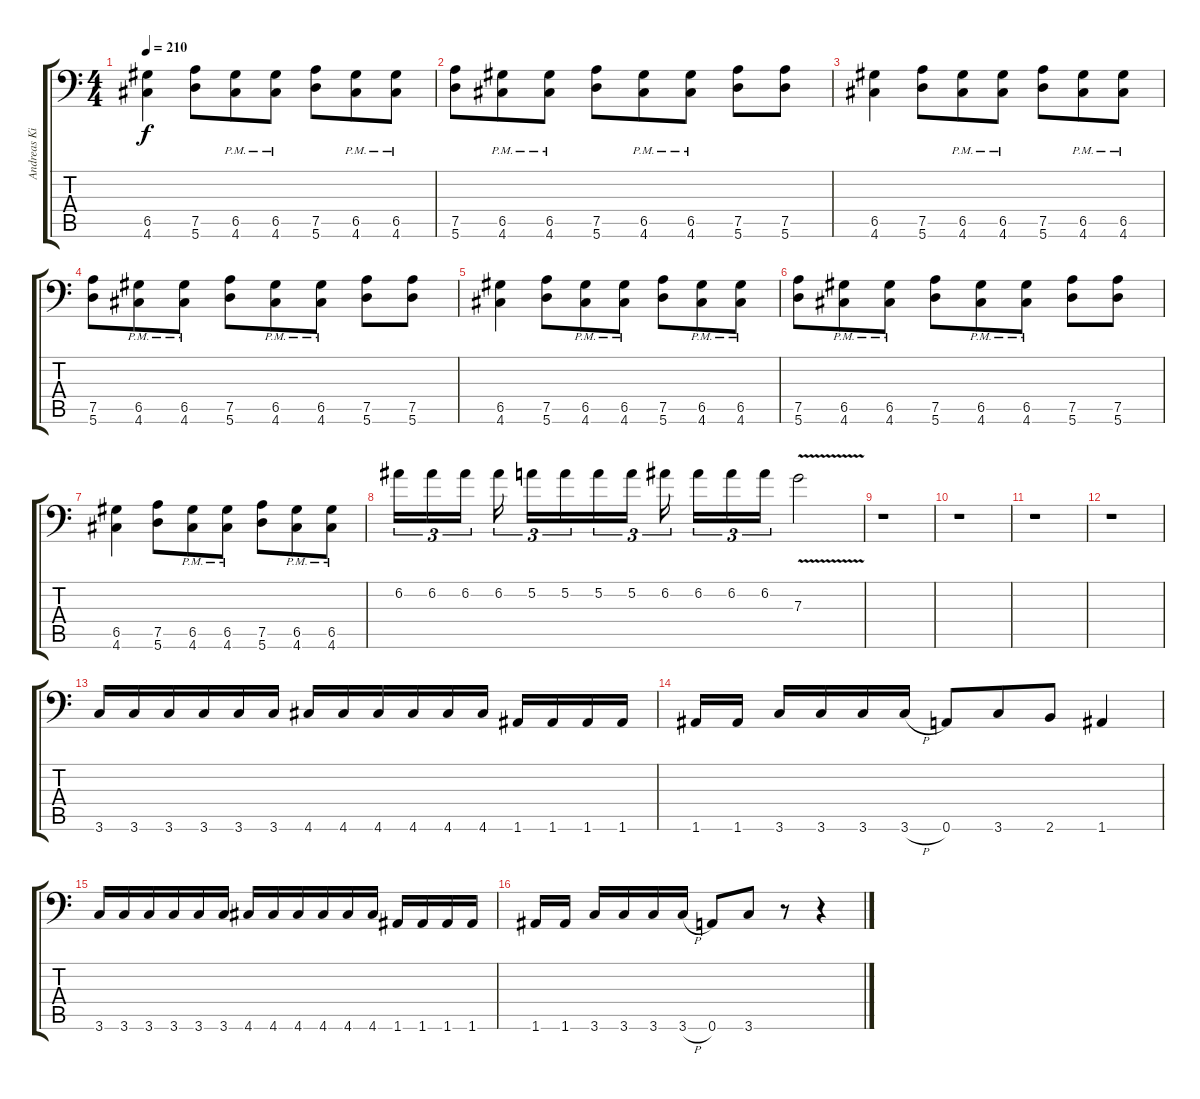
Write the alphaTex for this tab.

\track ("Andreas Kisser" "Andreas Ki") {instrument distortionguitar}
\staff {score tabs}
\tuning (A3 E3 C3 G2 D2 A1) {hide}
\ts (4 4)
\tempo 210
\clef f4
\ks c
(6.5 4.6).4{dy f} (7.5 5.6).8 (6.5{pm} 4.6{pm}).8{beam merge} (6.5{pm} 4.6{pm}).8{beam split} (7.5 5.6).8{beam merge} (6.5{pm} 4.6{pm}).8 (6.5{pm} 4.6{pm}).8 |
(7.5 5.6).8 (6.5{pm} 4.6{pm}).8{beam merge} (6.5{pm} 4.6{pm}).8{beam split} (7.5 5.6).8{beam merge} (6.5{pm} 4.6{pm}).8 (6.5{pm} 4.6{pm}).8{beam split} (7.5 5.6).8 (7.5 5.6).8 |
(6.5 4.6).4 (7.5 5.6).8 (6.5{pm} 4.6{pm}).8{beam merge} (6.5{pm} 4.6{pm}).8{beam split} (7.5 5.6).8{beam merge} (6.5{pm} 4.6{pm}).8 (6.5{pm} 4.6{pm}).8 |
(7.5 5.6).8 (6.5{pm} 4.6{pm}).8{beam merge} (6.5{pm} 4.6{pm}).8{beam split} (7.5 5.6).8{beam merge} (6.5{pm} 4.6{pm}).8 (6.5{pm} 4.6{pm}).8{beam split} (7.5 5.6).8 (7.5 5.6).8 |
(6.5 4.6).4 (7.5 5.6).8 (6.5{pm} 4.6{pm}).8{beam merge} (6.5{pm} 4.6{pm}).8{beam split} (7.5 5.6).8{beam merge} (6.5{pm} 4.6{pm}).8 (6.5{pm} 4.6{pm}).8 |
(7.5 5.6).8 (6.5{pm} 4.6{pm}).8{beam merge} (6.5{pm} 4.6{pm}).8{beam split} (7.5 5.6).8{beam merge} (6.5{pm} 4.6{pm}).8 (6.5{pm} 4.6{pm}).8{beam split} (7.5 5.6).8 (7.5 5.6).8 |
(6.5 4.6).4 (7.5 5.6).8 (6.5{pm} 4.6{pm}).8{beam merge} (6.5{pm} 4.6{pm}).8{beam split} (7.5 5.6).8{beam merge} (6.5{pm} 4.6{pm}).8 (6.5{pm} 4.6{pm}).8 |
6.2.16{tu (3 2)} 6.2.16{tu (3 2)} 6.2.16{tu (3 2)} 6.2.16{tu (3 2) beam split} 5.2.16{tu (3 2)} 5.2.16{tu (3 2) beam merge} 5.2.16{tu (3 2)} 5.2.16{tu (3 2) beam split} 6.2.16{tu (3 2)} 6.2.16{tu (3 2)} 6.2.16{tu (3 2)} 6.2.16{tu (3 2)} 7.3{v}.2 |
r.1 |
r.1 |
r.1 |
r.1 |
3.6.16 3.6.16 3.6.16 3.6.16{beam merge} 3.6.16 3.6.16{beam split} 4.6.16 4.6.16{beam merge} 4.6.16 4.6.16 4.6.16 4.6.16{beam split} 1.6.16 1.6.16 1.6.16 1.6.16 |
1.6.16 1.6.16{beam split} 3.6.16 3.6.16{beam merge} 3.6.16 3.6{h}.16{beam split} 0.6.8{beam merge} 3.6.8 2.6.8 1.6.4 |
3.6.16 3.6.16 3.6.16 3.6.16{beam merge} 3.6.16 3.6.16{beam split} 4.6.16 4.6.16{beam merge} 4.6.16 4.6.16 4.6.16 4.6.16{beam split} 1.6.16 1.6.16 1.6.16 1.6.16 |
1.6.16 1.6.16{beam split} 3.6.16 3.6.16{beam merge} 3.6.16 3.6{h}.16{beam split} 0.6.8{beam merge} 3.6.8 r.8 r.4
